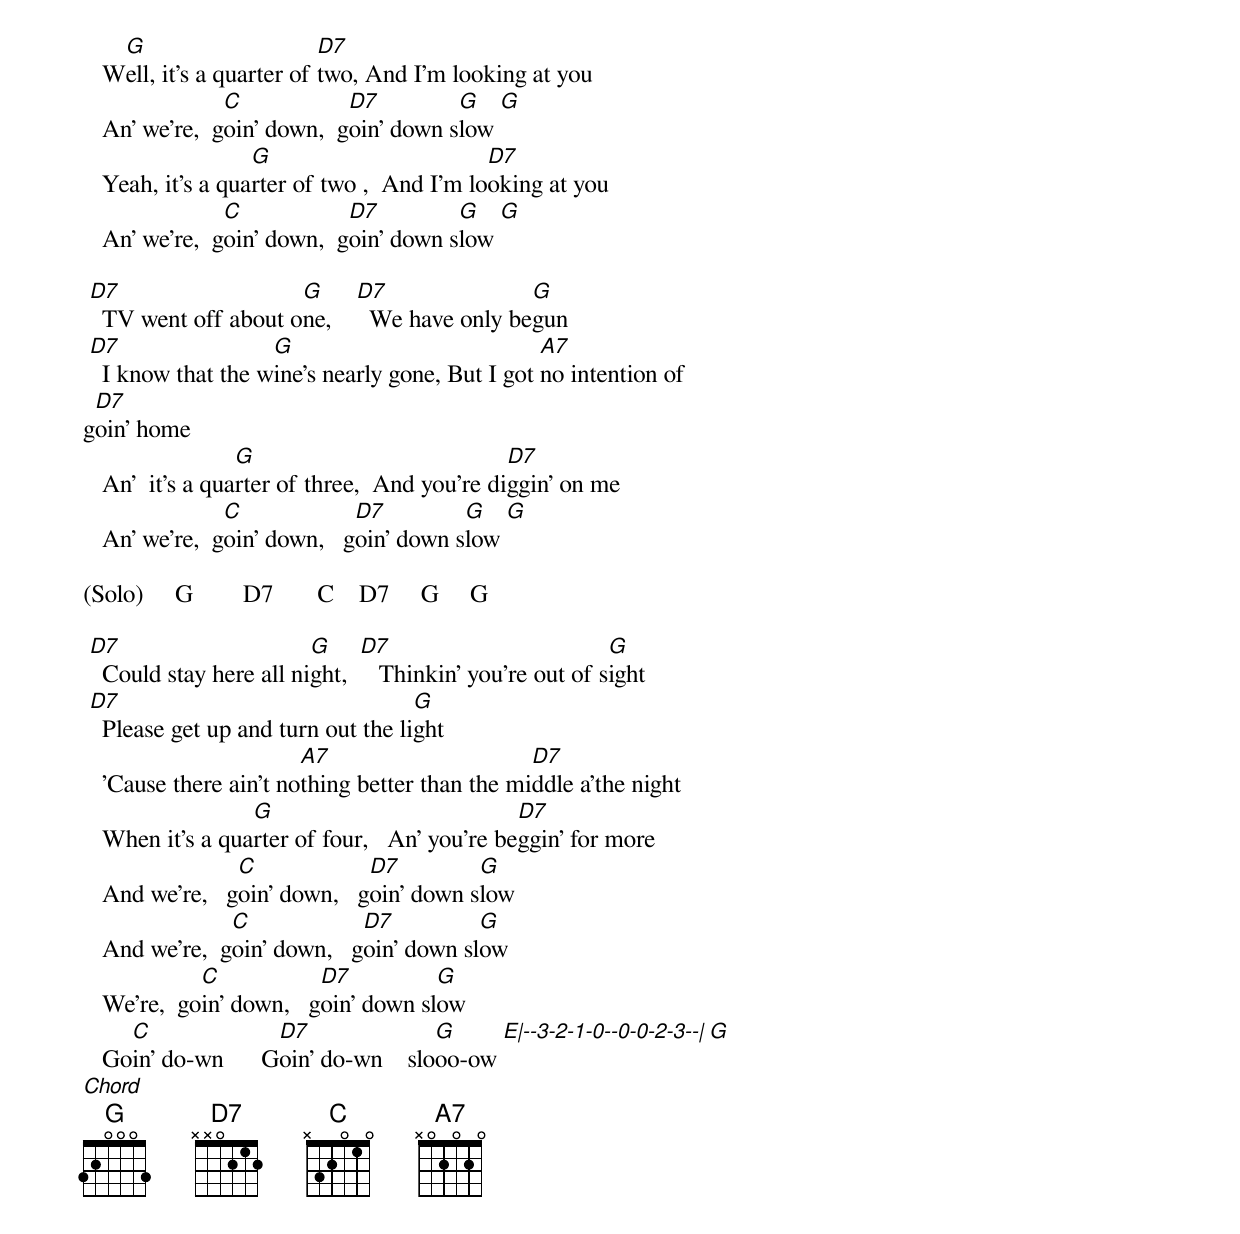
   W[G]ell, it's a quarter of [D7]two, And I'm looking at you
   An' we're,  g[C]oin' down,  g[D7]oin' down s[G]low [G]
   Yeah, it's a qua[G]rter of two ,  And I'm lo[D7]oking at you
   An' we're,  g[C]oin' down,  g[D7]oin' down s[G]low [G]

 [D7]  TV went off about o[G]ne,    [D7]  We have only be[G]gun
 [D7]  I know that the w[G]ine's nearly gone, But I got [A7]no intention of
g[D7]oin' home
   An'  it's a qua[G]rter of three,  And you're di[D7]ggin' on me
   An' we're,  g[C]oin' down,   g[D7]oin' down s[G]low [G]

(Solo)     G        D7       C    D7     G     G

 [D7]  Could stay here all ni[G]ght,  [D7]   Thinkin' you're out of s[G]ight
 [D7]  Please get up and turn out the li[G]ght
   'Cause there ain't no[A7]thing better than the mi[D7]ddle a'the night
   When it's a qua[G]rter of four,   An' you're be[D7]ggin' for more
   And we're,   g[C]oin' down,   g[D7]oin' down s[G]low
   And we're,  g[C]oin' down,   g[D7]oin' down sl[G]ow
   We're,  go[C]in' down,   g[D7]oin' down sl[G]ow
   Go[C]in' do-wn      G[D7]oin' do-wn    slo[G]oo-ow [E|--3-2-1-0--0-0-2-3--|][G]
[Chord]
